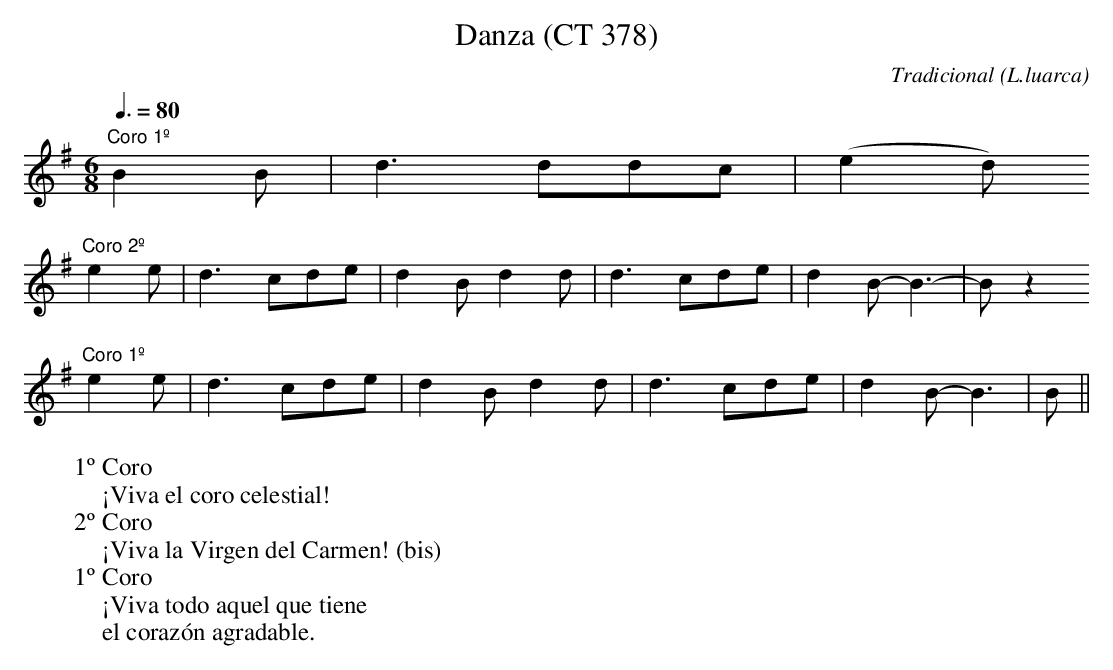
X:1
T:Danza (CT 378)
C:Tradicional
O:L.luarca
M:6/8
L:1/8
Q:3/8=80
W:1º Coro
W:¡Viva el coro celestial!
W:2º Coro
W:¡Viva la Virgen del Carmen! (bis)
W:1º Coro
W:¡Viva todo aquel que tiene
W:el corazón agradable.
K:G
"Coro 1º"
B2 B|d3 ddc|(e2 d)
"Coro 2º"
e2 e|d3 cde|d2 B d2 d|d3 cde|d2 B-B3-|B z2
"Coro 1º"
e2 e|d3 cde|d2 B d2 d|d3 cde|d2 B-B3|B||
